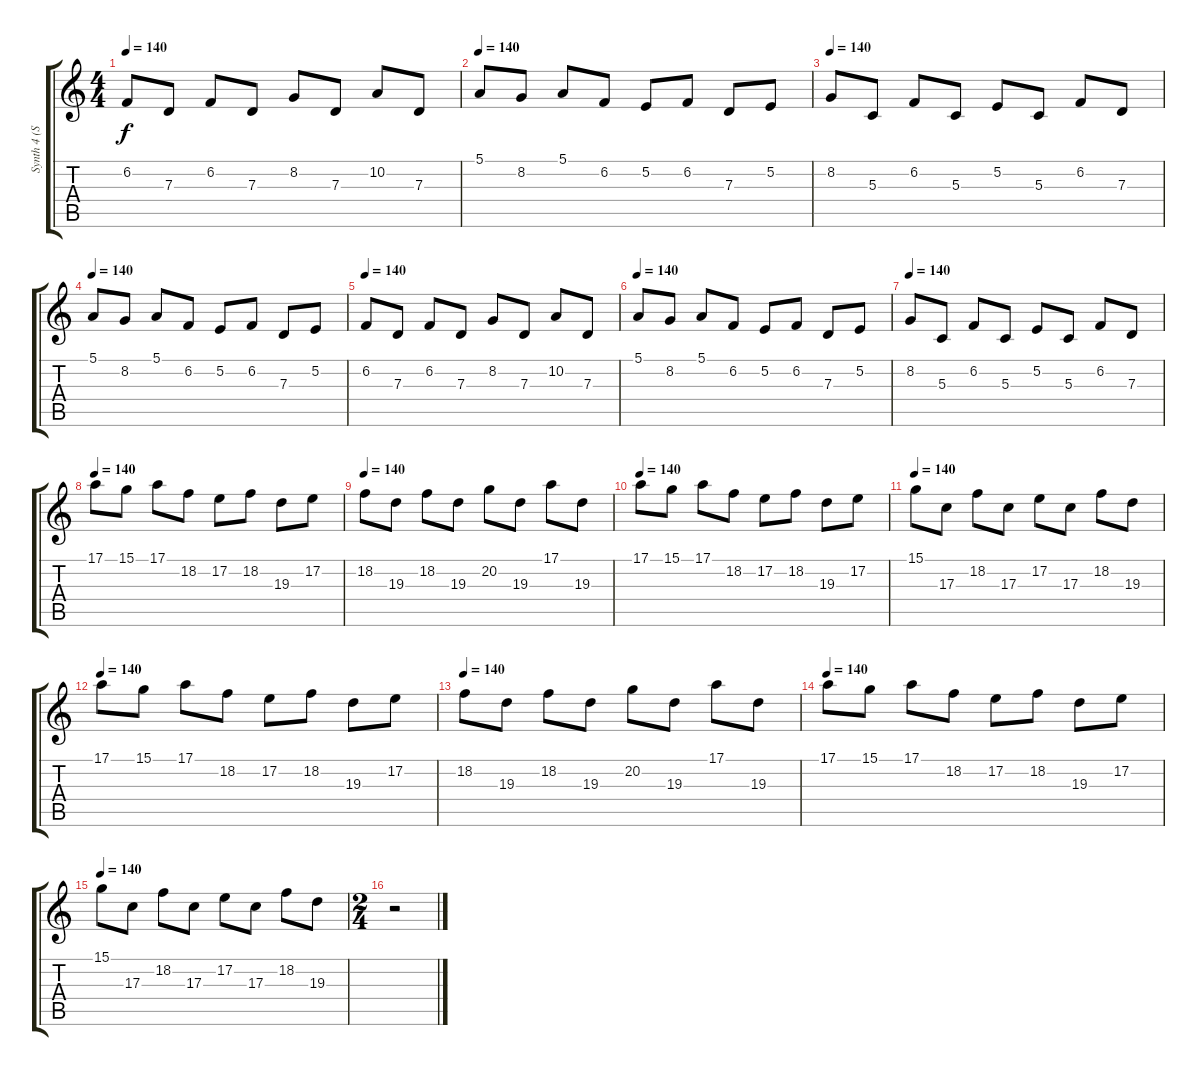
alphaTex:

\track ("Synth 4 (String 1)" "Synth 4 (S") {instrument stringensemble1}
\staff {score tabs}
\tuning (E4 B3 G3 D3 A2 E2) {hide}
\ts (4 4)
\tempo 140
\clef g2
\ks c
6.2.8{dy f} 7.3.8 6.2.8 7.3.8 8.2.8 7.3.8 10.2.8 7.3.8 |
\tempo 140
5.1.8 8.2.8 5.1.8 6.2.8 5.2.8 6.2.8 7.3.8 5.2.8 |
\tempo 140
8.2.8 5.3.8 6.2.8 5.3.8 5.2.8 5.3.8 6.2.8 7.3.8 |
\tempo 140
5.1.8 8.2.8 5.1.8 6.2.8 5.2.8 6.2.8 7.3.8 5.2.8 |
\tempo 140
6.2.8 7.3.8 6.2.8 7.3.8 8.2.8 7.3.8 10.2.8 7.3.8 |
\tempo 140
5.1.8 8.2.8 5.1.8 6.2.8 5.2.8 6.2.8 7.3.8 5.2.8 |
\tempo 140
8.2.8 5.3.8 6.2.8 5.3.8 5.2.8 5.3.8 6.2.8 7.3.8 |
\tempo 140
17.1.8 15.1.8 17.1.8 18.2.8 17.2.8 18.2.8 19.3.8 17.2.8 |
\tempo 140
18.2.8 19.3.8 18.2.8 19.3.8 20.2.8 19.3.8 17.1.8 19.3.8 |
\tempo 140
17.1.8 15.1.8 17.1.8 18.2.8 17.2.8 18.2.8 19.3.8 17.2.8 |
\tempo 140
15.1.8 17.3.8 18.2.8 17.3.8 17.2.8 17.3.8 18.2.8 19.3.8 |
\tempo 140
17.1.8 15.1.8 17.1.8 18.2.8 17.2.8 18.2.8 19.3.8 17.2.8 |
\tempo 140
18.2.8 19.3.8 18.2.8 19.3.8 20.2.8 19.3.8 17.1.8 19.3.8 |
\tempo 140
17.1.8 15.1.8 17.1.8 18.2.8 17.2.8 18.2.8 19.3.8 17.2.8 |
\tempo 140
15.1.8 17.3.8 18.2.8 17.3.8 17.2.8 17.3.8 18.2.8 19.3.8 |
\ts (2 4)
r.2
